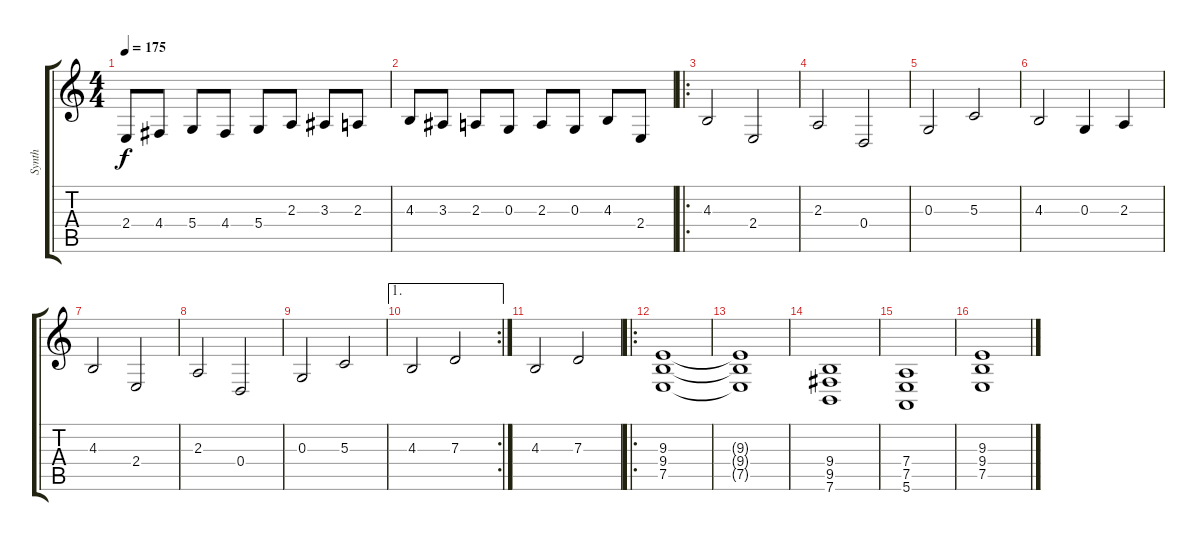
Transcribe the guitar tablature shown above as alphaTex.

\track ("Synth" "Synth") {instrument lead2sawtooth}
\staff {score tabs}
\tuning (E4 B3 G3 D3 A2 E2) {hide}
\ts (4 4)
\tempo 175
\clef g2
\ks c
2.4.8{dy f} 4.4.8 5.4.8 4.4.8 5.4.8 2.3.8 3.3.8 2.3.8 |
4.3.8 3.3.8 2.3.8 0.3.8 2.3.8 0.3.8 4.3.8 2.4.8 |
\ro
4.3.2 2.4.2 |
2.3.2 0.4.2 |
0.3.2 5.3.2 |
4.3.2 0.3.4 2.3.4 |
4.3.2 2.4.2 |
2.3.2 0.4.2 |
0.3.2 5.3.2 |
\ae 1
\rc 2
4.3.2 7.3.2 |
4.3.2 7.3.2 |
\ro
(9.3 9.4 7.5).1 |
(9.3{t} 9.4{t} 7.5{t}).1 |
(9.4 9.5 7.6).1 |
(7.4 7.5 5.6).1 |
(9.3 9.4 7.5).1
